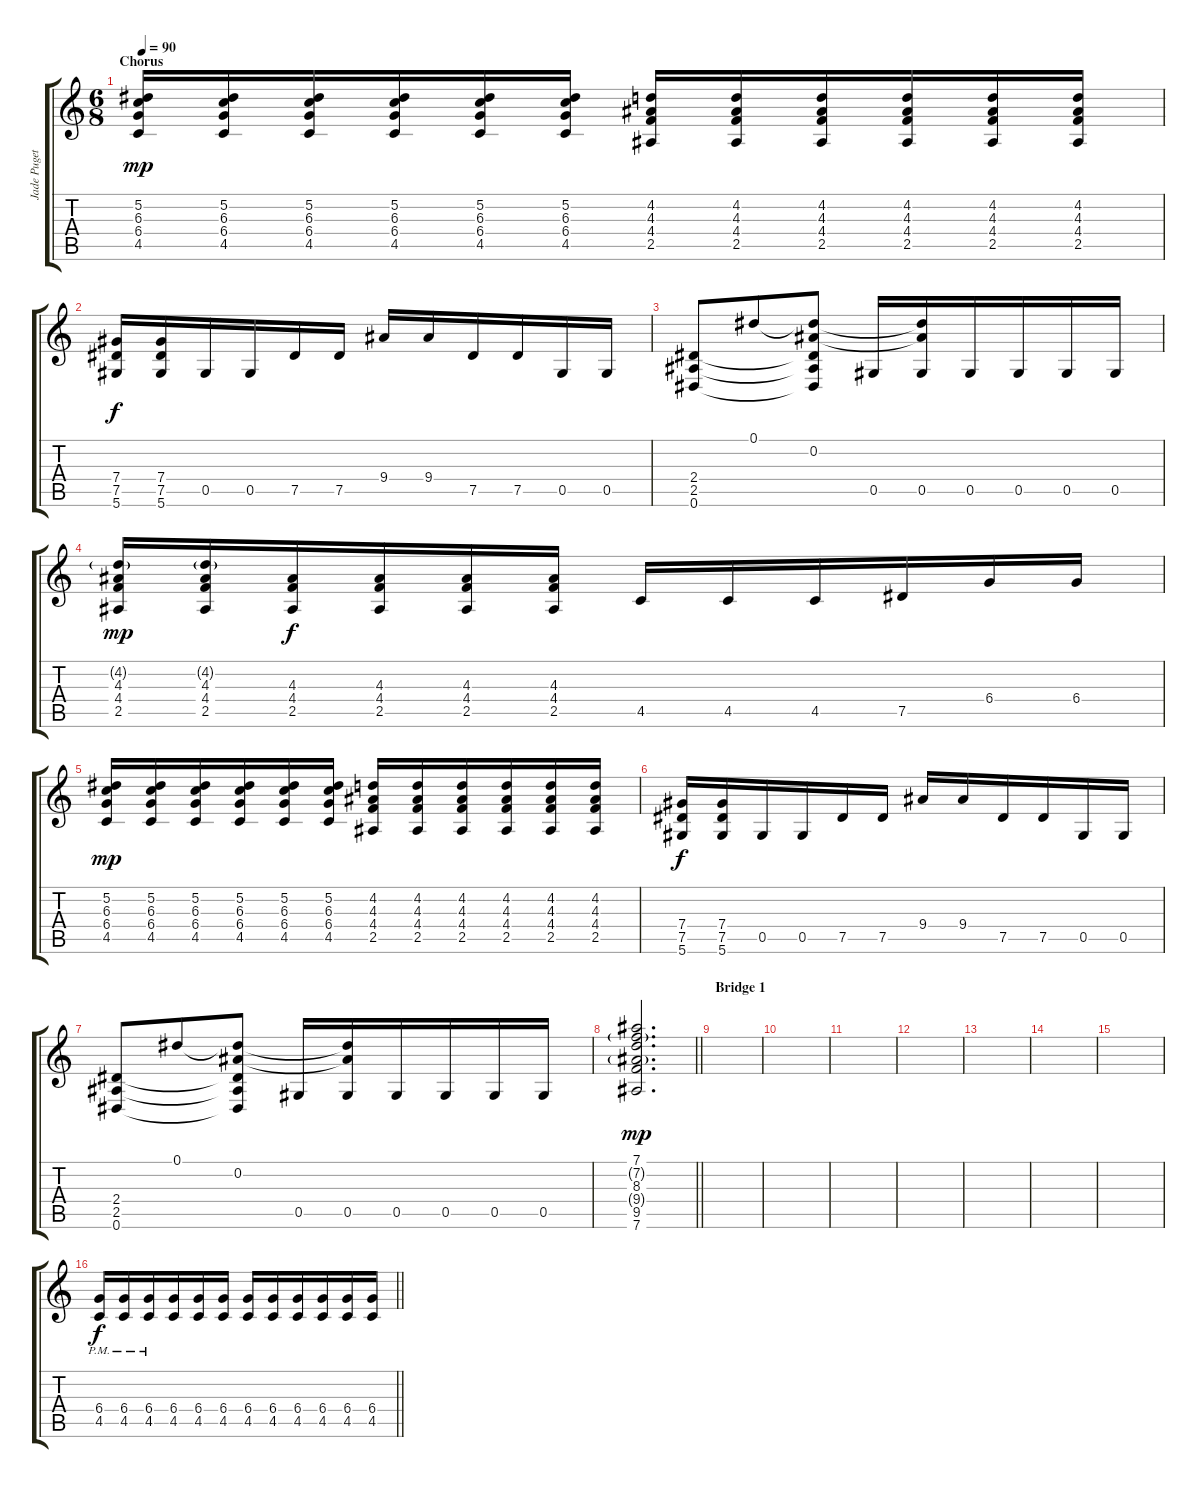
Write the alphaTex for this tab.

\track ("Jade Puget" "Jade Puget") {instrument overdrivenguitar}
\staff {score tabs}
\tuning (Eb4 Bb3 Gb3 Db3 Ab2 Eb2) {hide}
\ts (6 8)
\section ("" "Chorus")
\tempo 90
\clef g2
\ks c
(5.2 6.3 6.4 4.5).16{dy mp} (5.2 6.3 6.4 4.5).16 (5.2 6.3 6.4 4.5).16 (5.2 6.3 6.4 4.5).16 (5.2 6.3 6.4 4.5).16 (5.2 6.3 6.4 4.5).16 (4.2 4.3 4.4 2.5).16 (4.2 4.3 4.4 2.5).16 (4.2 4.3 4.4 2.5).16 (4.2 4.3 4.4 2.5).16 (4.2 4.3 4.4 2.5).16 (4.2 4.3 4.4 2.5).16 |
(7.4 7.5 5.6).16{dy f} (7.4 7.5 5.6).16 0.5.16 0.5.16 7.5.16 7.5.16 9.4.16 9.4.16 7.5.16 7.5.16 0.5.16 0.5.16 |
(2.4 2.5 0.6).8 0.1.8 (0.1{t} 0.2 2.4{t} 2.5{t} 0.6{t}).8 0.5.16 (0.1{t} 0.2{t} 0.5).16 0.5.16 0.5.16 0.5.16 0.5.16 |
(4.2{g} 4.3 4.4 2.5).16{dy mp} (4.2{g} 4.3 4.4 2.5).16 (4.3 4.4 2.5).16{dy f} (4.3 4.4 2.5).16 (4.3 4.4 2.5).16 (4.3 4.4 2.5).16 4.5.16 4.5.16 4.5.16 7.5.16 6.4.16 6.4.16 |
(5.2 6.3 6.4 4.5).16{dy mp} (5.2 6.3 6.4 4.5).16 (5.2 6.3 6.4 4.5).16 (5.2 6.3 6.4 4.5).16 (5.2 6.3 6.4 4.5).16 (5.2 6.3 6.4 4.5).16 (4.2 4.3 4.4 2.5).16 (4.2 4.3 4.4 2.5).16 (4.2 4.3 4.4 2.5).16 (4.2 4.3 4.4 2.5).16 (4.2 4.3 4.4 2.5).16 (4.2 4.3 4.4 2.5).16 |
(7.4 7.5 5.6).16{dy f} (7.4 7.5 5.6).16 0.5.16 0.5.16 7.5.16 7.5.16 9.4.16 9.4.16 7.5.16 7.5.16 0.5.16 0.5.16 |
(2.4 2.5 0.6).8 0.1.8 (0.1{t} 0.2 2.4{t} 2.5{t} 0.6{t}).8 0.5.16 (0.1{t} 0.2{t} 0.5).16 0.5.16 0.5.16 0.5.16 0.5.16 |
\barLineRight lightlight
(7.1 7.2{g} 8.3 9.4{g} 9.5 7.6).2{d dy mp} |
\section ("" "Bridge 1")
|
|
|
|
|
|
|
\barLineRight lightlight
(6.4{pm} 4.5{pm}).16{dy f} (6.4{pm} 4.5{pm}).16 (6.4{pm} 4.5{pm}).16 (6.4 4.5).16 (6.4 4.5).16 (6.4 4.5).16 (6.4 4.5).16 (6.4 4.5).16 (6.4 4.5).16 (6.4 4.5).16 (6.4 4.5).16 (6.4 4.5).16
